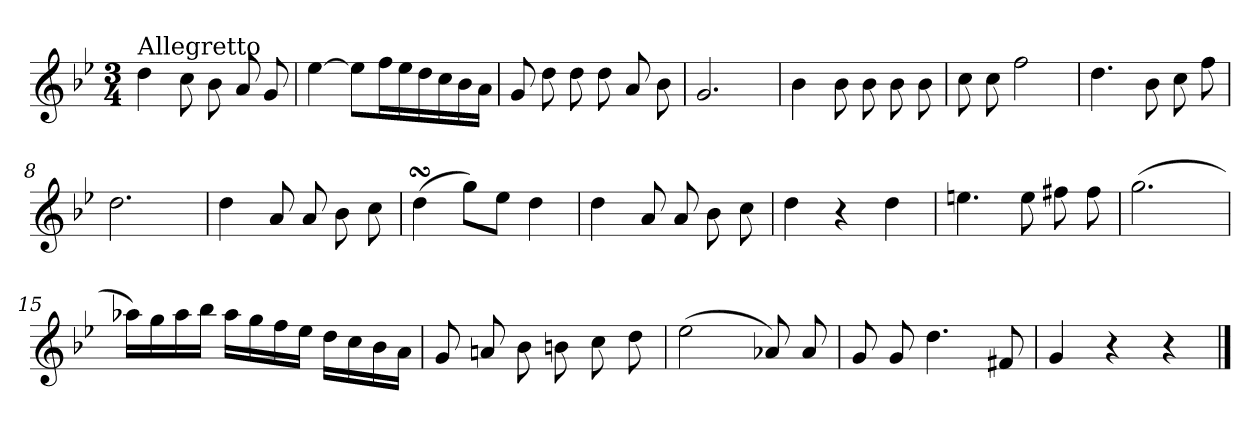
**kern
*part1
*staff1
*clefG2
*k[b-e-]
*g:
*M3/4
=1
!LO:TX:a:t=Allegretto
4dd\
8cc\
8b-\
8a/
8g/
=2
[4ee-\
8ee-\L]
16ff\L
16ee-\
16dd\
16cc\
16b-\
16a\JJ
=3
8g/
8dd\
8dd\
8dd\
8a/
8b-\
=4
2.g/
=5
4b-\
8b-\
8b-\
8b-\
8b-\
=6
8cc\
8cc\
2ff\
!!LO:LB:g=z
=7
4.dd\
8b-\
8cc\
8ff\
=8
2.dd\
=9
4dd\
8a/
8a/
8b-\
8cc\
=10
(>4ddsSsS\
8gg\L)
8ee-\J
4dd\
=11
4dd\
8a/
8a/
8b-\
8cc\
=12
4dd\
4r
4dd\
=13
4.een\
8ee\
8ff#X\
8ff#\
!!LO:LB:g=z
=14
(>2.gg\
=15
16aa-X\LL)
16gg\
16aa-\
16bb-\JJ
16aa-\LL
16gg\
16ff\
16ee-\JJ
16dd\LL
16cc\
16b-\
16a\JJ
=16
8g/
8an/
8b-\
8bn\
8cc\
8dd\
=17
(>2ee-\
8a-X/)
8a-/
=18
8g/
8g/
4.dd\
8f#X/
=19
4g/
4r
4r
==
*-
